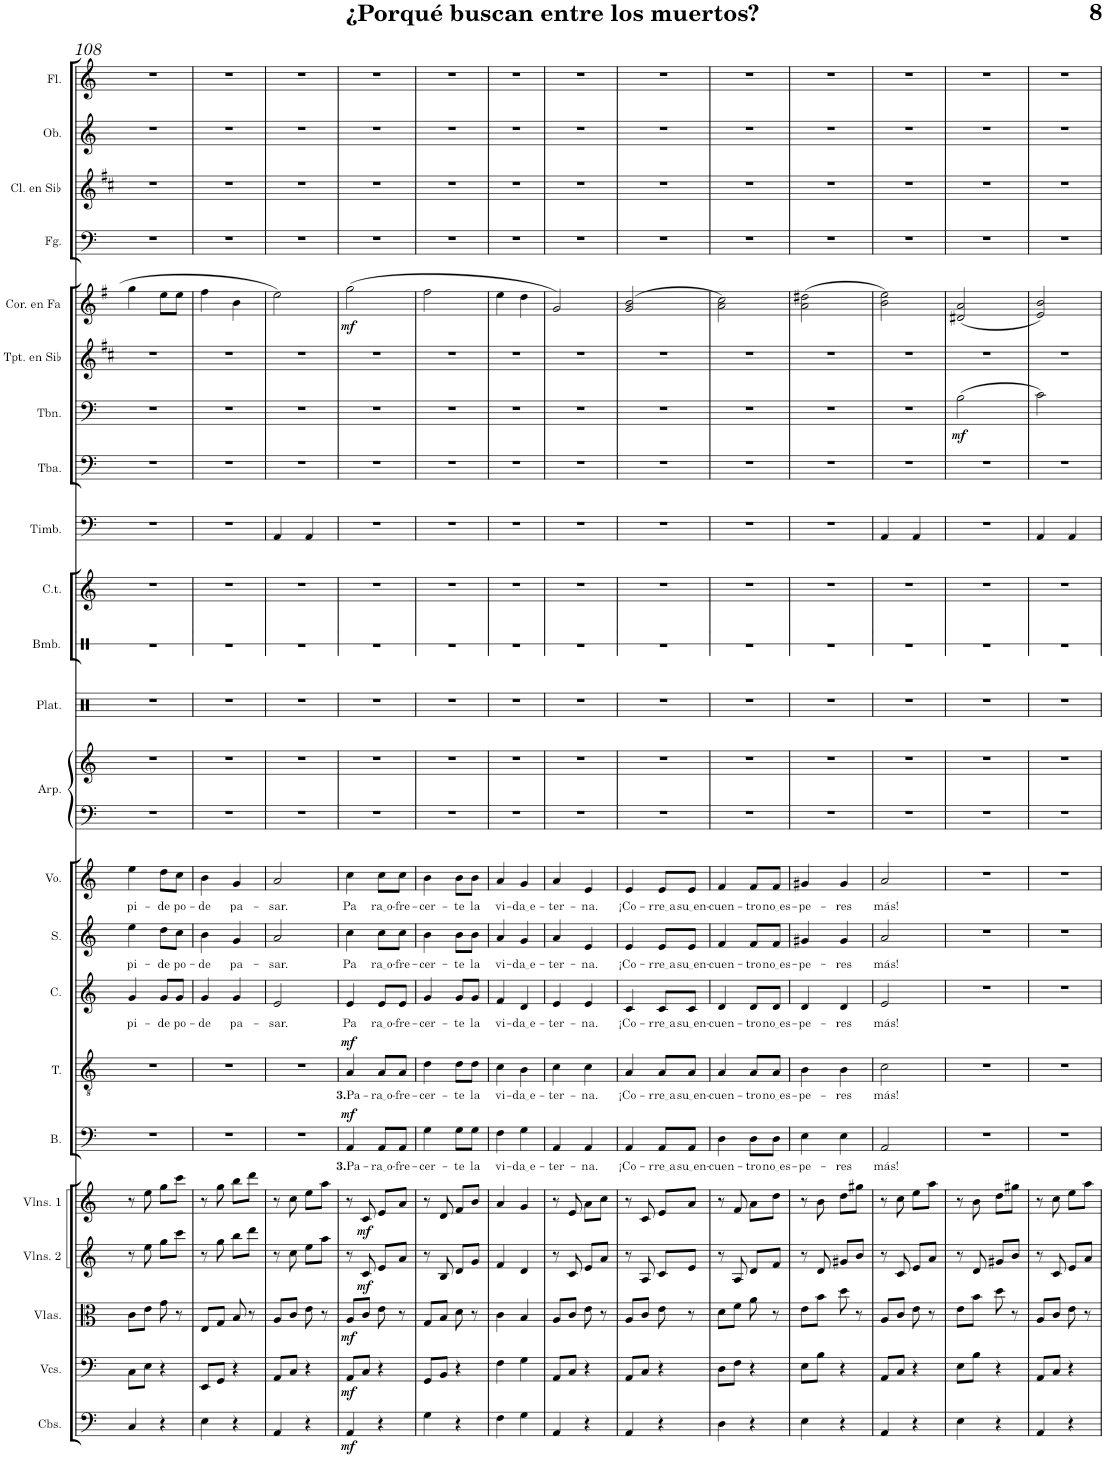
**kern	**dynam	**kern	**dynam	**kern	**dynam	**kern	**dynam	**kern	**dynam	**kern	**text	**dynam	**kern	**text	**dynam	**kern	**text	**kern	**text	**kern	**text	**kern	**kern	**kern	**kern	**kern	**kern	**kern	**kern	**dynam	**kern	**kern	**dynam	**kern	**kern	**kern	**kern
*part23	*part23	*part22	*part22	*part21	*part21	*part20	*part20	*part19	*part19	*part18	*part18	*part18	*part17	*part17	*part17	*part16	*part16	*part15	*part15	*part14	*part14	*part13	*part13	*part12	*part11	*part10	*part9	*part8	*part7	*part7	*part6	*part5	*part5	*part4	*part3	*part2	*part1
*staff24	*staff24	*staff23	*staff23	*staff22	*staff22	*staff21	*staff21	*staff20	*staff20	*staff19	*staff19	*staff19	*staff18	*staff18	*staff18	*staff17	*staff17	*staff16	*staff16	*staff15	*staff15	*staff14	*staff13	*staff12	*staff11	*staff10	*staff9	*staff8	*staff7	*staff7	*staff6	*staff5	*staff5	*staff4	*staff3	*staff2	*staff1
*I"Contrabajos	*	*I"Violonchelos	*	*I"Violas	*	*I"Violines 2	*	*I"Violines 1	*	*I"Bajo	*	*	*I"Tenor	*	*	*I"Contralto	*	*I"Soprano	*	*I"Voz	*	*I"Arpa	*	*I"Platillos	*I"Bombo	*I"Campanas tubulares	*I"Timbales	*I"Tuba	*I"Trombón	*	*I"Trompeta en Sib	*I"Trompa en Fa	*	*I"Fagot	*I"Clarinete en Sib	*I"Oboe	*I"Flauta
*I'Cbs.	*	*I'Vcs.	*	*I'Vlas.	*	*I'Vlns. 2	*	*I'Vlns. 1	*	*I'B.	*	*	*I'T.	*	*	*I'C.	*	*I'S.	*	*I'Vo.	*	*I'Arp.	*	*I'Plat.	*I'Bmb.	*I'C.t.	*I'Timb.	*I'Tba.	*I'Tbn.	*	*I'Tpt. en Sib	*	*	*I'Fg.	*I'Cl. en Sib	*I'Ob.	*I'Fl.
!!LO:PB:g=z
*clefF4	*	*clefF4	*	*clefC3	*	*clefG2	*	*clefG2	*	*clefF4	*	*	*clefGv2	*	*	*clefG2	*	*clefG2	*	*clefG2	*	*clefF4	*clefG2	*clefX	*clefX	*clefG2	*clefF4	*clefF4	*clefF4	*	*clefG2	*clefG2	*	*clefF4	*clefG2	*clefG2	*clefG2
*Trd7c12	*	*	*	*	*	*	*	*	*	*	*	*	*	*	*	*	*	*	*	*	*	*	*	*	*	*	*	*	*	*	*Trd1c2	*Trd4c7	*	*	*Trd1c2	*	*
*k[]	*	*k[]	*	*k[]	*	*k[]	*	*k[]	*	*k[]	*	*	*k[]	*	*	*k[]	*	*k[]	*	*k[]	*	*k[]	*k[]	*k[]	*k[]	*k[]	*k[]	*k[]	*k[]	*	*k[f#c#]	*k[f#]	*	*k[]	*k[f#c#]	*k[]	*k[]
*M2/4	*	*M2/4	*	*M2/4	*	*M2/4	*	*M2/4	*	*M2/4	*	*	*M2/4	*	*	*M2/4	*	*M2/4	*	*M2/4	*	*M2/4	*M2/4	*M2/4	*M2/4	*M2/4	*M2/4	*M2/4	*M2/4	*	*M2/4	*M2/4	*	*M2/4	*M2/4	*M2/4	*M2/4
=108	=108	=108	=108	=108	=108	=108	=108	=108	=108	=108	=108	=108	=108	=108	=108	=108	=108	=108	=108	=108	=108	=108	=108	=108	=108	=108	=108	=108	=108	=108	=108	=108	=108	=108	=108	=108	=108
!	!	!	!	!	!	!	!	!	!	!	!	!	!	!	!	!	!LO:LY:b	!	!LO:LY:b	!	!LO:LY:b	!	!	!	!	!	!	!	!	!	!	!	!	!	!	!	!
4C/	.	8C\L	.	8c\L	.	8r	.	8r	.	2r	.	.	2r	.	.	4g/	pi-	4ee\	pi-	4ee\	pi-	2r	2r	2r	2r	2r	2r	2r	2r	.	2r	4gg\	.	2r	2r	2r	2r
.	.	8E\J	.	8e\J	.	8ee\	.	8ee\	.	.	.	.	.	.	.	.	.	.	.	.	.	.	.	.	.	.	.	.	.	.	.	.	.	.	.	.	.
!	!	!	!	!	!	!	!	!	!	!	!	!	!	!	!	!	!LO:LY:b	!	!LO:LY:b	!	!LO:LY:b	!	!	!	!	!	!	!	!	!	!	!	!	!	!	!	!
4r	.	4r	.	8g\	.	8gg\L	.	8gg\L	.	.	.	.	.	.	.	8g/L	-de	8dd\L	-de	8dd\L	-de	.	.	.	.	.	.	.	.	.	.	8ee\L	.	.	.	.	.
!	!	!	!	!	!	!	!	!	!	!	!	!	!	!	!	!	!LO:LY:b	!	!LO:LY:b	!	!LO:LY:b	!	!	!	!	!	!	!	!	!	!	!	!	!	!	!	!
.	.	.	.	8r	.	8ccc\J	.	8ccc\J	.	.	.	.	.	.	.	8g/J	po-	8cc\J	po-	8cc\J	po-	.	.	.	.	.	.	.	.	.	.	8ee\J	.	.	.	.	.
=109	=109	=109	=109	=109	=109	=109	=109	=109	=109	=109	=109	=109	=109	=109	=109	=109	=109	=109	=109	=109	=109	=109	=109	=109	=109	=109	=109	=109	=109	=109	=109	=109	=109	=109	=109	=109	=109
!	!	!	!	!	!	!	!	!	!	!	!	!	!	!	!	!	!LO:LY:b	!	!LO:LY:b	!	!LO:LY:b	!	!	!	!	!	!	!	!	!	!	!	!	!	!	!	!
4E\	.	8EE/L	.	8E/L	.	8r	.	8r	.	2r	.	.	2r	.	.	4g/	-de	4b\	-de	4b\	-de	2r	2r	2r	2r	2r	2r	2r	2r	.	2r	4ff#\	.	2r	2r	2r	2r
.	.	8GG/J	.	8G/J	.	8gg\	.	8gg\	.	.	.	.	.	.	.	.	.	.	.	.	.	.	.	.	.	.	.	.	.	.	.	.	.	.	.	.	.
!	!	!	!	!	!	!	!	!	!	!	!	!	!	!	!	!	!LO:LY:b	!	!LO:LY:b	!	!LO:LY:b	!	!	!	!	!	!	!	!	!	!	!	!	!	!	!	!
4r	.	4r	.	8B/	.	8bb\L	.	8bb\L	.	.	.	.	.	.	.	4g/	pa-	4g/	pa-	4g/	pa-	.	.	.	.	.	.	.	.	.	.	4b\	.	.	.	.	.
.	.	.	.	8r	.	8ddd\J	.	8ddd\J	.	.	.	.	.	.	.	.	.	.	.	.	.	.	.	.	.	.	.	.	.	.	.	.	.	.	.	.	.
=110	=110	=110	=110	=110	=110	=110	=110	=110	=110	=110	=110	=110	=110	=110	=110	=110	=110	=110	=110	=110	=110	=110	=110	=110	=110	=110	=110	=110	=110	=110	=110	=110	=110	=110	=110	=110	=110
!	!	!	!	!	!	!	!	!	!	!	!	!	!	!	!	!	!LO:LY:b	!	!LO:LY:b	!	!LO:LY:b	!	!	!	!	!	!	!	!	!	!	!	!	!	!	!	!
4AA/	.	8AA/L	.	8A/L	.	8r	.	8r	.	2r	.	.	2r	.	.	2e/	-sar.	2a/	-sar.	2a/	-sar.	2r	2r	2r	2r	2r	4AA/	2r	2r	.	2r	2ee\	.	2r	2r	2r	2r
.	.	8C/J	.	8c/J	.	8cc\	.	8cc\	.	.	.	.	.	.	.	.	.	.	.	.	.	.	.	.	.	.	.	.	.	.	.	.	.	.	.	.	.
4r	.	4r	.	8e\	.	8ee\L	.	8ee\L	.	.	.	.	.	.	.	.	.	.	.	.	.	.	.	.	.	.	4AA/	.	.	.	.	.	.	.	.	.	.
.	.	.	.	8r	.	8aa\J	.	8aa\J	.	.	.	.	.	.	.	.	.	.	.	.	.	.	.	.	.	.	.	.	.	.	.	.	.	.	.	.	.
=111	=111	=111	=111	=111	=111	=111	=111	=111	=111	=111	=111	=111	=111	=111	=111	=111	=111	=111	=111	=111	=111	=111	=111	=111	=111	=111	=111	=111	=111	=111	=111	=111	=111	=111	=111	=111	=111
!	!LO:DY:b	!	!LO:DY:b	!	!LO:DY:b	!	!	!	!	!	!LO:LY:b	!LO:DY:a	!	!LO:LY:b	!LO:DY:a	!	!LO:LY:b	!	!LO:LY:b	!	!LO:LY:b	!	!	!	!	!	!	!	!	!	!	!	!LO:DY:b	!	!	!	!
4AA/	mf	8AA/L	mf	8A/L	mf	8r	.	8r	.	4AA/	3. Pa	mf	4A/	3. Pa	mf	4e/	Pa	4cc\	Pa	4cc\	Pa	2r	2r	2r	2r	2r	2r	2r	2r	.	2r	(2gg\	mf	2r	2r	2r	2r
!	!	!	!	!	!	!	!LO:DY:b	!	!LO:DY:b	!	!	!	!	!	!	!	!	!	!	!	!	!	!	!	!	!	!	!	!	!	!	!	!	!	!	!	!
.	.	8C/J	.	8c/J	.	8c/	mf	8c/	mf	.	.	.	.	.	.	.	.	.	.	.	.	.	.	.	.	.	.	.	.	.	.	.	.	.	.	.	.
!	!	!	!	!	!	!	!	!	!	!	!LO:LY:b	!	!	!LO:LY:b	!	!	!LO:LY:b	!	!LO:LY:b	!	!LO:LY:b	!	!	!	!	!	!	!	!	!	!	!	!	!	!	!	!
4r	.	4r	.	8e\	.	8e/L	.	8e/L	.	8AA/L	ra o	.	8A/L	ra o	.	8e/L	ra o	8cc\L	ra o	8cc\L	ra o	.	.	.	.	.	.	.	.	.	.	.	.	.	.	.	.
!	!	!	!	!	!	!	!	!	!	!	!LO:LY:b	!	!	!LO:LY:b	!	!	!LO:LY:b	!	!LO:LY:b	!	!LO:LY:b	!	!	!	!	!	!	!	!	!	!	!	!	!	!	!	!
.	.	.	.	8r	.	8a/J	.	8a/J	.	8AA/J	-fre-	.	8A/J	-fre-	.	8e/J	-fre-	8cc\J	-fre-	8cc\J	-fre-	.	.	.	.	.	.	.	.	.	.	.	.	.	.	.	.
=112	=112	=112	=112	=112	=112	=112	=112	=112	=112	=112	=112	=112	=112	=112	=112	=112	=112	=112	=112	=112	=112	=112	=112	=112	=112	=112	=112	=112	=112	=112	=112	=112	=112	=112	=112	=112	=112
!	!	!	!	!	!	!	!	!	!	!	!LO:LY:b	!	!	!LO:LY:b	!	!	!LO:LY:b	!	!LO:LY:b	!	!LO:LY:b	!	!	!	!	!	!	!	!	!	!	!	!	!	!	!	!
4G\	.	8GG/L	.	8G/L	.	8r	.	8r	.	4G\	-cer-	.	4d\	-cer-	.	4g/	-cer-	4b\	-cer-	4b\	-cer-	2r	2r	2r	2r	2r	2r	2r	2r	.	2r	2ff#\	.	2r	2r	2r	2r
.	.	8BB/J	.	8B/J	.	8B/	.	8d/	.	.	.	.	.	.	.	.	.	.	.	.	.	.	.	.	.	.	.	.	.	.	.	.	.	.	.	.	.
!	!	!	!	!	!	!	!	!	!	!	!LO:LY:b	!	!	!LO:LY:b	!	!	!LO:LY:b	!	!LO:LY:b	!	!LO:LY:b	!	!	!	!	!	!	!	!	!	!	!	!	!	!	!	!
4r	.	4r	.	8d\	.	8d/L	.	8f/L	.	8G\L	-te	.	8d\L	-te	.	8g/L	-te	8b\L	-te	8b\L	-te	.	.	.	.	.	.	.	.	.	.	.	.	.	.	.	.
!	!	!	!	!	!	!	!	!	!	!	!LO:LY:b	!	!	!LO:LY:b	!	!	!LO:LY:b	!	!LO:LY:b	!	!LO:LY:b	!	!	!	!	!	!	!	!	!	!	!	!	!	!	!	!
.	.	.	.	8r	.	8g/J	.	8b/J	.	8G\J	la	.	8d\J	la	.	8g/J	la	8b\J	la	8b\J	la	.	.	.	.	.	.	.	.	.	.	.	.	.	.	.	.
=113	=113	=113	=113	=113	=113	=113	=113	=113	=113	=113	=113	=113	=113	=113	=113	=113	=113	=113	=113	=113	=113	=113	=113	=113	=113	=113	=113	=113	=113	=113	=113	=113	=113	=113	=113	=113	=113
!	!	!	!	!	!	!	!	!	!	!	!LO:LY:b	!	!	!LO:LY:b	!	!	!LO:LY:b	!	!LO:LY:b	!	!LO:LY:b	!	!	!	!	!	!	!	!	!	!	!	!	!	!	!	!
4F\	.	4F\	.	4c\	.	4f/	.	4a/	.	4F\	vi-	.	4c\	vi-	.	4f/	vi-	4a/	vi-	4a/	vi-	2r	2r	2r	2r	2r	2r	2r	2r	.	2r	4ee\	.	2r	2r	2r	2r
!	!	!	!	!	!	!	!	!	!	!	!LO:LY:b	!	!	!LO:LY:b	!	!	!LO:LY:b	!	!LO:LY:b	!	!LO:LY:b	!	!	!	!	!	!	!	!	!	!	!	!	!	!	!	!
4G\	.	4G\	.	4B/	.	4d/	.	4g/	.	4G\	da e	.	4B\	da e	.	4d/	da e	4g/	da e	4g/	da e	.	.	.	.	.	.	.	.	.	.	4dd\	.	.	.	.	.
=114	=114	=114	=114	=114	=114	=114	=114	=114	=114	=114	=114	=114	=114	=114	=114	=114	=114	=114	=114	=114	=114	=114	=114	=114	=114	=114	=114	=114	=114	=114	=114	=114	=114	=114	=114	=114	=114
!	!	!	!	!	!	!	!	!	!	!	!LO:LY:b	!	!	!LO:LY:b	!	!	!LO:LY:b	!	!LO:LY:b	!	!LO:LY:b	!	!	!	!	!	!	!	!	!	!	!	!	!	!	!	!
4AA/	.	8AA/L	.	8A/L	.	8r	.	8r	.	4AA/	-ter-	.	4c\	-ter-	.	4e/	-ter-	4a/	-ter-	4a/	-ter-	2r	2r	2r	2r	2r	2r	2r	2r	.	2r	2g/)	.	2r	2r	2r	2r
.	.	8C/J	.	8c/J	.	8c/	.	8e/	.	.	.	.	.	.	.	.	.	.	.	.	.	.	.	.	.	.	.	.	.	.	.	.	.	.	.	.	.
!	!	!	!	!	!	!	!	!	!	!	!LO:LY:b	!	!	!LO:LY:b	!	!	!LO:LY:b	!	!LO:LY:b	!	!LO:LY:b	!	!	!	!	!	!	!	!	!	!	!	!	!	!	!	!
4r	.	4r	.	8e\	.	8e/L	.	8a\L	.	4AA/	-na.	.	4c\	-na.	.	4e/	-na.	4e/	-na.	4e/	-na.	.	.	.	.	.	.	.	.	.	.	.	.	.	.	.	.
.	.	.	.	8r	.	8a/J	.	8cc\J	.	.	.	.	.	.	.	.	.	.	.	.	.	.	.	.	.	.	.	.	.	.	.	.	.	.	.	.	.
=115	=115	=115	=115	=115	=115	=115	=115	=115	=115	=115	=115	=115	=115	=115	=115	=115	=115	=115	=115	=115	=115	=115	=115	=115	=115	=115	=115	=115	=115	=115	=115	=115	=115	=115	=115	=115	=115
!	!	!	!	!	!	!	!	!	!	!	!LO:LY:b	!	!	!LO:LY:b	!	!	!LO:LY:b	!	!LO:LY:b	!	!LO:LY:b	!	!	!	!	!	!	!	!	!	!	!	!	!	!	!	!
4AA/	.	8AA/L	.	8A/L	.	8r	.	8r	.	4AA/	¡Co-	.	4A/	¡Co-	.	4c/	¡Co-	4e/	¡Co-	4e/	¡Co-	2r	2r	2r	2r	2r	2r	2r	2r	.	2r	(2g/ 2b/	.	2r	2r	2r	2r
.	.	8C/J	.	8c/J	.	8A/	.	8c/	.	.	.	.	.	.	.	.	.	.	.	.	.	.	.	.	.	.	.	.	.	.	.	.	.	.	.	.	.
!	!	!	!	!	!	!	!	!	!	!	!LO:LY:b	!	!	!LO:LY:b	!	!	!LO:LY:b	!	!LO:LY:b	!	!LO:LY:b	!	!	!	!	!	!	!	!	!	!	!	!	!	!	!	!
4r	.	4r	.	8e\	.	8c/L	.	8e/L	.	8AA/L	rre a	.	8A/L	rre a	.	8c/L	rre a	8e/L	rre a	8e/L	rre a	.	.	.	.	.	.	.	.	.	.	.	.	.	.	.	.
!	!	!	!	!	!	!	!	!	!	!	!LO:LY:b	!	!	!LO:LY:b	!	!	!LO:LY:b	!	!LO:LY:b	!	!LO:LY:b	!	!	!	!	!	!	!	!	!	!	!	!	!	!	!	!
.	.	.	.	8r	.	8e/J	.	8a/J	.	8AA/J	su en	.	8A/J	su en	.	8c/J	su en	8e/J	su en	8e/J	su en	.	.	.	.	.	.	.	.	.	.	.	.	.	.	.	.
=116	=116	=116	=116	=116	=116	=116	=116	=116	=116	=116	=116	=116	=116	=116	=116	=116	=116	=116	=116	=116	=116	=116	=116	=116	=116	=116	=116	=116	=116	=116	=116	=116	=116	=116	=116	=116	=116
!	!	!	!	!	!	!	!	!	!	!	!LO:LY:b	!	!	!LO:LY:b	!	!	!LO:LY:b	!	!LO:LY:b	!	!LO:LY:b	!	!	!	!	!	!	!	!	!	!	!	!	!	!	!	!
4D\	.	8D\L	.	8d\L	.	8r	.	8r	.	4D\	-cuen-	.	4A/	-cuen-	.	4d/	-cuen-	4f/	-cuen-	4f/	-cuen-	2r	2r	2r	2r	2r	2r	2r	2r	.	2r	2a\ 2cc\)	.	2r	2r	2r	2r
.	.	8F\J	.	8f\J	.	8A/	.	8f/	.	.	.	.	.	.	.	.	.	.	.	.	.	.	.	.	.	.	.	.	.	.	.	.	.	.	.	.	.
!	!	!	!	!	!	!	!	!	!	!	!LO:LY:b	!	!	!LO:LY:b	!	!	!LO:LY:b	!	!LO:LY:b	!	!LO:LY:b	!	!	!	!	!	!	!	!	!	!	!	!	!	!	!	!
4r	.	4r	.	8a\	.	8d/L	.	8a\L	.	8D\L	-tro	.	8A/L	-tro	.	8d/L	-tro	8f/L	-tro	8f/L	-tro	.	.	.	.	.	.	.	.	.	.	.	.	.	.	.	.
!	!	!	!	!	!	!	!	!	!	!	!LO:LY:b	!	!	!LO:LY:b	!	!	!LO:LY:b	!	!LO:LY:b	!	!LO:LY:b	!	!	!	!	!	!	!	!	!	!	!	!	!	!	!	!
.	.	.	.	8r	.	8f/J	.	8dd\J	.	8D\J	no es	.	8A/J	no es	.	8d/J	no es	8f/J	no es	8f/J	no es	.	.	.	.	.	.	.	.	.	.	.	.	.	.	.	.
=117	=117	=117	=117	=117	=117	=117	=117	=117	=117	=117	=117	=117	=117	=117	=117	=117	=117	=117	=117	=117	=117	=117	=117	=117	=117	=117	=117	=117	=117	=117	=117	=117	=117	=117	=117	=117	=117
!	!	!	!	!	!	!	!	!	!	!	!LO:LY:b	!	!	!LO:LY:b	!	!	!LO:LY:b	!	!LO:LY:b	!	!LO:LY:b	!	!	!	!	!	!	!	!	!	!	!	!	!	!	!	!
4E\	.	8E\L	.	8e\L	.	8r	.	8r	.	4E\	-pe-	.	4B\	-pe-	.	4d/	-pe-	4g#X/	-pe-	4g#X/	-pe-	2r	2r	2r	2r	2r	2r	2r	2r	.	2r	(2a\ 2dd#X\	.	2r	2r	2r	2r
.	.	8B\J	.	8b\J	.	8d/	.	8b\	.	.	.	.	.	.	.	.	.	.	.	.	.	.	.	.	.	.	.	.	.	.	.	.	.	.	.	.	.
!	!	!	!	!	!	!	!	!	!	!	!LO:LY:b	!	!	!LO:LY:b	!	!	!LO:LY:b	!	!LO:LY:b	!	!LO:LY:b	!	!	!	!	!	!	!	!	!	!	!	!	!	!	!	!
4r	.	4r	.	8dd\	.	8g#X/L	.	8dd\L	.	4E\	-res	.	4B\	-res	.	4d/	-res	4g#/	-res	4g#/	-res	.	.	.	.	.	.	.	.	.	.	.	.	.	.	.	.
.	.	.	.	8r	.	8b/J	.	8gg#X\J	.	.	.	.	.	.	.	.	.	.	.	.	.	.	.	.	.	.	.	.	.	.	.	.	.	.	.	.	.
=118	=118	=118	=118	=118	=118	=118	=118	=118	=118	=118	=118	=118	=118	=118	=118	=118	=118	=118	=118	=118	=118	=118	=118	=118	=118	=118	=118	=118	=118	=118	=118	=118	=118	=118	=118	=118	=118
!	!	!	!	!	!	!	!	!	!	!	!LO:LY:b	!	!	!LO:LY:b	!	!	!LO:LY:b	!	!LO:LY:b	!	!LO:LY:b	!	!	!	!	!	!	!	!	!	!	!	!	!	!	!	!
4AA/	.	8AA/L	.	8A/L	.	8r	.	8r	.	2AA/	más!	.	2c\	más!	.	2e/	más!	2a/	más!	2a/	más!	2r	2r	2r	2r	2r	4AA/	2r	2r	.	2r	2b\ 2ee\)	.	2r	2r	2r	2r
.	.	8C/J	.	8c/J	.	8c/	.	8cc\	.	.	.	.	.	.	.	.	.	.	.	.	.	.	.	.	.	.	.	.	.	.	.	.	.	.	.	.	.
4r	.	4r	.	8e\	.	8e/L	.	8ee\L	.	.	.	.	.	.	.	.	.	.	.	.	.	.	.	.	.	.	4AA/	.	.	.	.	.	.	.	.	.	.
.	.	.	.	8r	.	8a/J	.	8aa\J	.	.	.	.	.	.	.	.	.	.	.	.	.	.	.	.	.	.	.	.	.	.	.	.	.	.	.	.	.
=119	=119	=119	=119	=119	=119	=119	=119	=119	=119	=119	=119	=119	=119	=119	=119	=119	=119	=119	=119	=119	=119	=119	=119	=119	=119	=119	=119	=119	=119	=119	=119	=119	=119	=119	=119	=119	=119
!	!	!	!	!	!	!	!	!	!	!	!	!	!	!	!	!	!	!	!	!	!	!	!	!	!	!	!	!	!	!LO:DY:b	!	!	!	!	!	!	!
4E\	.	8E\L	.	8e\L	.	8r	.	8r	.	2r	.	.	2r	.	.	2r	.	2r	.	2r	.	2r	2r	2r	2r	2r	2r	2r	(2B\	mf	2r	(2d#X/ 2a/	.	2r	2r	2r	2r
.	.	8B\J	.	8b\J	.	8d/	.	8b\	.	.	.	.	.	.	.	.	.	.	.	.	.	.	.	.	.	.	.	.	.	.	.	.	.	.	.	.	.
4r	.	4r	.	8dd\	.	8g#X/L	.	8dd\L	.	.	.	.	.	.	.	.	.	.	.	.	.	.	.	.	.	.	.	.	.	.	.	.	.	.	.	.	.
.	.	.	.	8r	.	8b/J	.	8gg#X\J	.	.	.	.	.	.	.	.	.	.	.	.	.	.	.	.	.	.	.	.	.	.	.	.	.	.	.	.	.
=120	=120	=120	=120	=120	=120	=120	=120	=120	=120	=120	=120	=120	=120	=120	=120	=120	=120	=120	=120	=120	=120	=120	=120	=120	=120	=120	=120	=120	=120	=120	=120	=120	=120	=120	=120	=120	=120
4AA/	.	8AA/L	.	8A/L	.	8r	.	8r	.	2r	.	.	2r	.	.	2r	.	2r	.	2r	.	2r	2r	2r	2r	2r	4AA/	2r	2c\)	.	2r	2e/ 2b/)	.	2r	2r	2r	2r
.	.	8C/J	.	8c/J	.	8c/	.	8cc\	.	.	.	.	.	.	.	.	.	.	.	.	.	.	.	.	.	.	.	.	.	.	.	.	.	.	.	.	.
4r	.	4r	.	8e\	.	8e/L	.	8ee\L	.	.	.	.	.	.	.	.	.	.	.	.	.	.	.	.	.	.	4AA/	.	.	.	.	.	.	.	.	.	.
.	.	.	.	8r	.	8a/J	.	8aa\J	.	.	.	.	.	.	.	.	.	.	.	.	.	.	.	.	.	.	.	.	.	.	.	.	.	.	.	.	.
=	=	=	=	=	=	=	=	=	=	=	=	=	=	=	=	=	=	=	=	=	=	=	=	=	=	=	=	=	=	=	=	=	=	=	=	=	=
*-	*-	*-	*-	*-	*-	*-	*-	*-	*-	*-	*-	*-	*-	*-	*-	*-	*-	*-	*-	*-	*-	*-	*-	*-	*-	*-	*-	*-	*-	*-	*-	*-	*-	*-	*-	*-	*-
